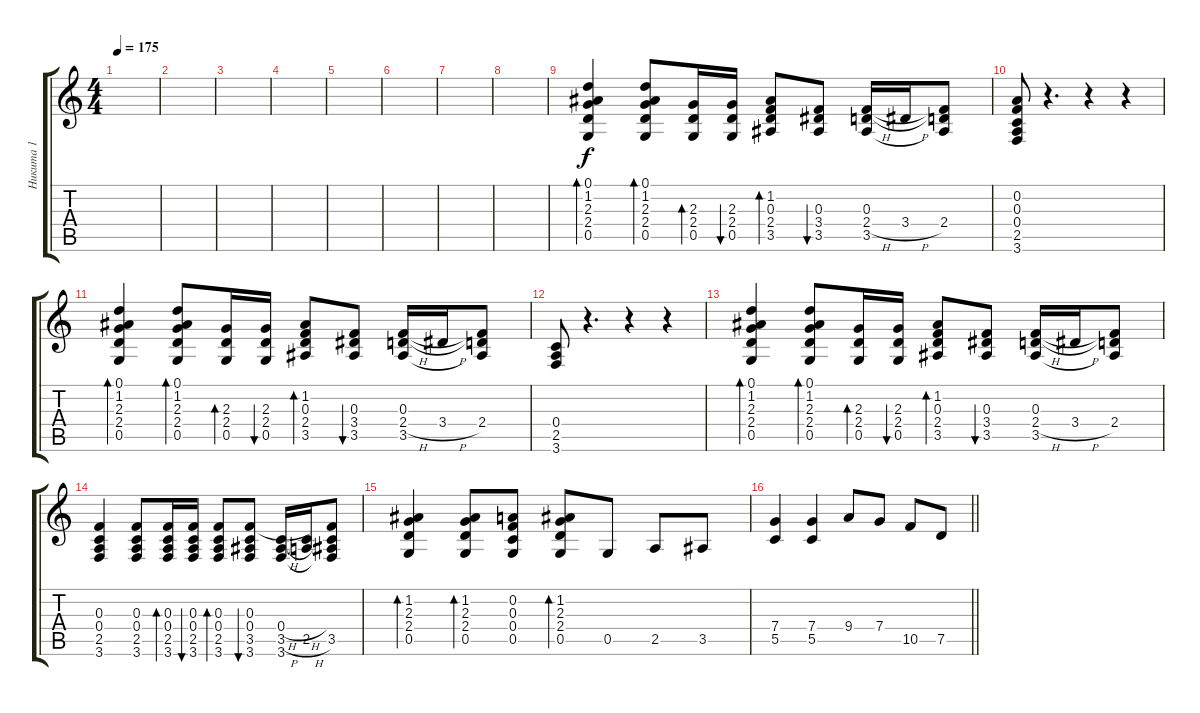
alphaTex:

\track ("Никита 1" "Никита 1") {instrument acousticguitarsteel}
\staff {score tabs}
\tuning (D4 A3 F3 C3 G2 D2) {hide}
\ts (4 4)
\tempo 175
\clef g2
\ks c
|
|
|
|
|
|
|
|
(0.1 1.2 2.3 2.4 0.5).4{bd 30} (0.1 1.2 2.3 2.4 0.5).8{bd 30} (2.3 2.4 0.5).16{bd 30} (2.3 2.4 0.5).16{bu 30} (1.2 0.3 2.4 3.5).8{bd 30} (0.3 3.4 3.5).8{bu 30} (0.3 2.4{h} 3.5).16 3.4{h}.16 (0.3{t} 2.4 3.5{t}).8 |
(0.2 0.3 0.4 2.5 3.6).8 r.4{d} r.4 r.4 |
(0.1 1.2 2.3 2.4 0.5).4{bd 30} (0.1 1.2 2.3 2.4 0.5).8{bd 30} (2.3 2.4 0.5).16{bd 30} (2.3 2.4 0.5).16{bu 30} (1.2 0.3 2.4 3.5).8{bd 30} (0.3 3.4 3.5).8{bu 30} (0.3 2.4{h} 3.5).16 3.4{h}.16 (0.3{t} 2.4 3.5{t}).8 |
(0.4 2.5 3.6).8 r.4{d} r.4 r.4 |
(0.1 1.2 2.3 2.4 0.5).4{bd 30} (0.1 1.2 2.3 2.4 0.5).8{bd 30} (2.3 2.4 0.5).16{bd 30} (2.3 2.4 0.5).16{bu 30} (1.2 0.3 2.4 3.5).8{bd 30} (0.3 3.4 3.5).8{bu 30} (0.3 2.4{h} 3.5).16 3.4{h}.16 (0.3{t} 2.4 3.5{t}).8 |
(0.3 0.4 2.5 3.6).4 (0.3 0.4 2.5 3.6).8 (0.3 0.4 2.5 3.6).16{bd 30} (0.3 0.4 2.5 3.6).16{bu 30} (0.3 0.4 2.5 3.6).8{bd 30} (0.3 0.4 3.5 3.6).8{bu 30} (0.4{h} 3.5{h} 3.6).16 (0.4{h t} 2.5{h}).16 (0.3{t} 0.4{t} 3.5 3.6{t}).8 |
(1.2 2.3 2.4 0.5).4{bd 30} (1.2 2.3 2.4 0.5).8{bd 30} (0.2 0.3 0.4 0.5).8 (1.2 2.3 2.4 0.5).8{bd 30} 0.5.8 2.5.8 3.5.8 |
\barLineRight lightlight
(7.4 5.5).4 (7.4 5.5).4 9.4.8 7.4.8 10.5.8 7.5.8
